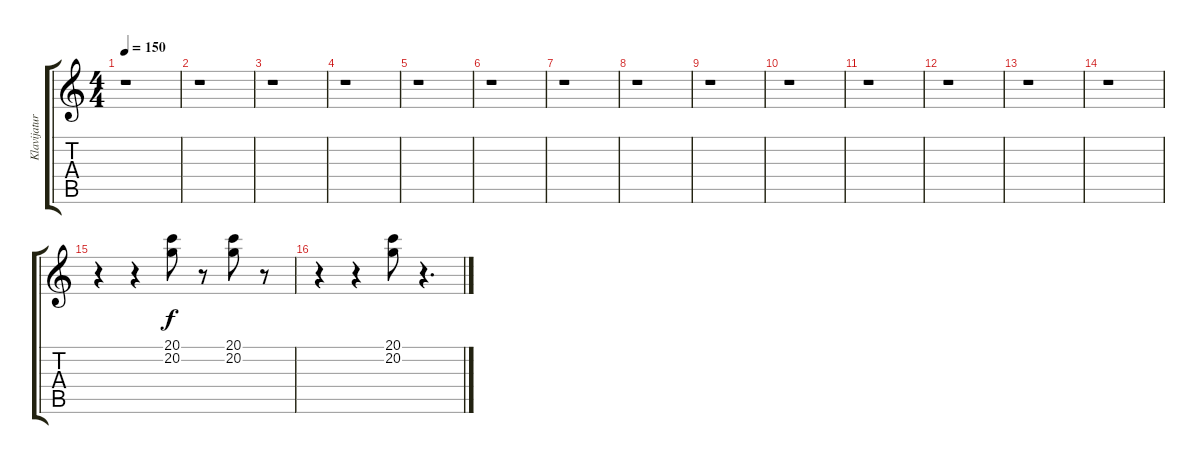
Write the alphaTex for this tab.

\track ("Klavijatura 1" "Klavijatur") {instrument churchorgan}
\staff {score tabs}
\tuning (E4 B3 G3 D3 A2 E2) {hide}
\ts (4 4)
\tempo 150
\clef g2
\ks c
r.1{dy f} |
r.1 |
r.1 |
r.1 |
r.1 |
r.1 |
r.1 |
r.1 |
r.1 |
r.1 |
r.1 |
r.1 |
r.1 |
r.1 |
r.4 r.4 (20.1 20.2).8 r.8 (20.1 20.2).8 r.8 |
r.4 r.4 (20.1 20.2).8 r.4{d}
